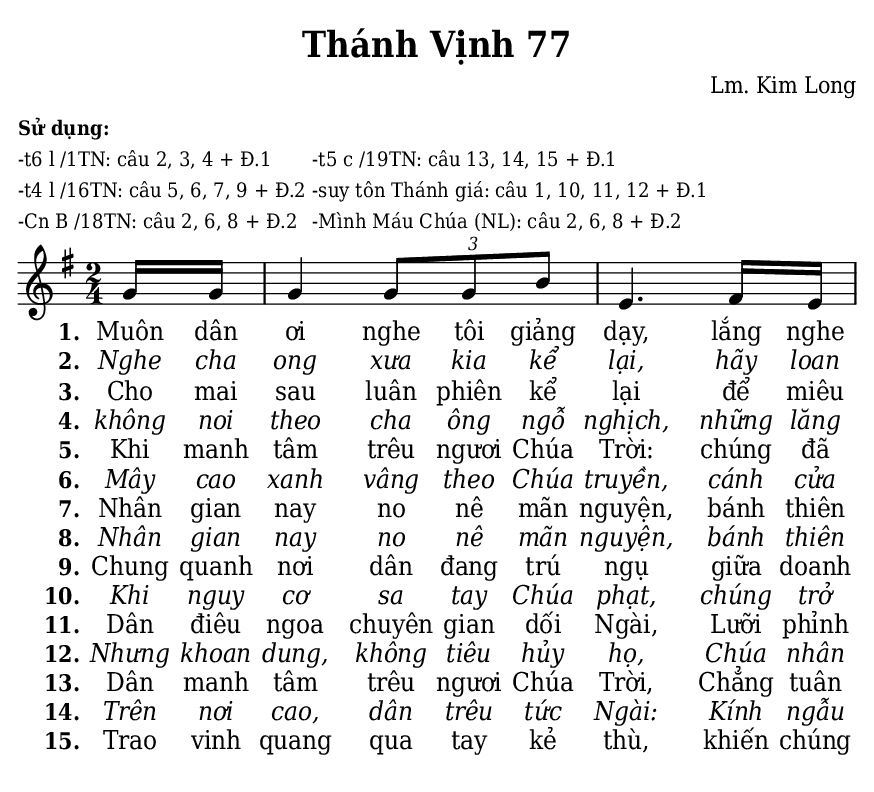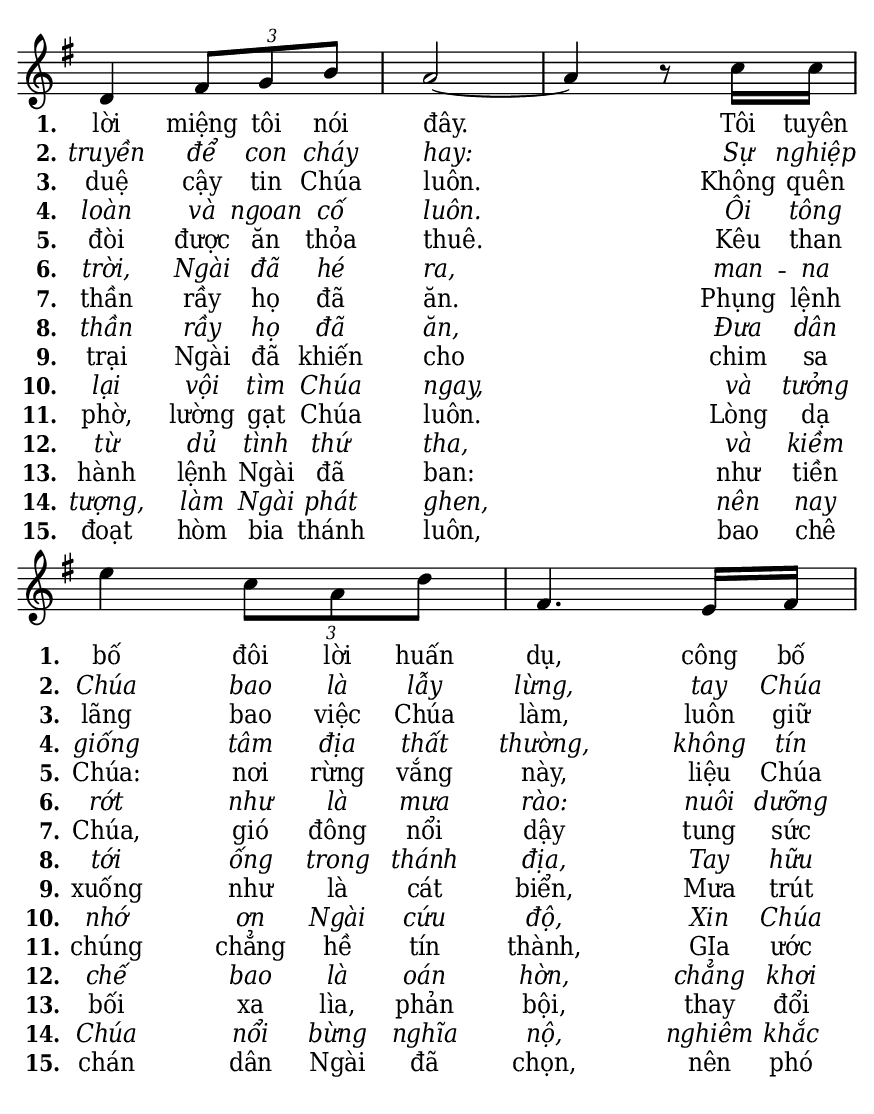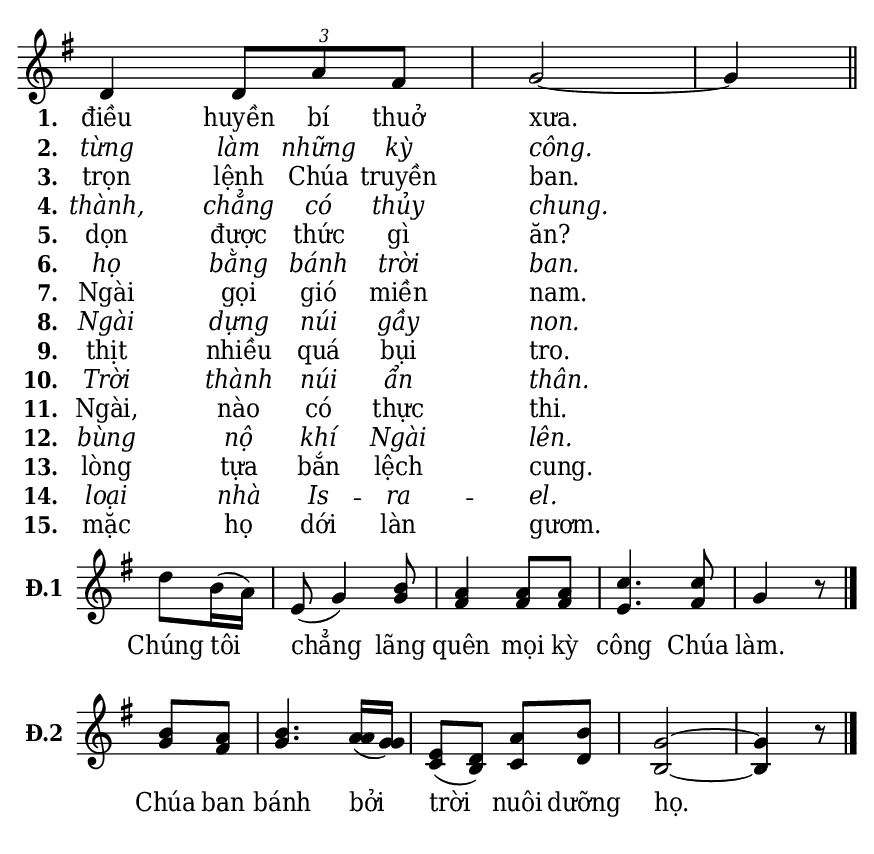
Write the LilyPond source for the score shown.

% Cài đặt chung
\version "2.22.1"
\include "english.ly"

\header {
  title = "Thánh Vịnh 77"
  composer = "Lm. Kim Long"
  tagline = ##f
}

% mã nguồn cho những chức năng chưa hỗ trợ trong phiên bản lilypond hiện tại
% cung cấp bởi cộng đồng lilypond khi gửi email đến lilypond-user@gnu.org
% in số phiên khúc trên mỗi dòng
#(define (add-grob-definition grob-name grob-entry)
     (set! all-grob-descriptions
           (cons ((@@ (lily) completize-grob-entry)
                  (cons grob-name grob-entry))
                 all-grob-descriptions)))

#(add-grob-definition
    'StanzaNumberSpanner
    `((direction . ,LEFT)
      (font-series . bold)
      (padding . 1.0)
      (side-axis . ,X)
      (stencil . ,ly:text-interface::print)
      (X-offset . ,ly:side-position-interface::x-aligned-side)
      (Y-extent . ,grob::always-Y-extent-from-stencil)
      (meta . ((class . Spanner)
               (interfaces . (font-interface
                              side-position-interface
                              stanza-number-interface
                              text-interface))))))

\layout {
    \context {
      \Global
      \grobdescriptions #all-grob-descriptions
    }
    \context {
      \Score
      \remove Stanza_number_align_engraver
      \consists
        #(lambda (context)
           (let ((texts '())
                 (syllables '()))
             (make-engraver
              (acknowledgers
               ((stanza-number-interface engraver grob source-engraver)
                  (set! texts (cons grob texts)))
               ((lyric-syllable-interface engraver grob source-engraver)
                  (set! syllables (cons grob syllables))))
              ((stop-translation-timestep engraver)
                 (for-each
                  (lambda (text)
                    (for-each
                     (lambda (syllable)
                       (ly:pointer-group-interface::add-grob
                        text
                        'side-support-elements
                        syllable))
                     syllables))
                  texts)
                 (set! syllables '())))))
    }
    \context {
      \Lyrics
      \remove Stanza_number_engraver
      \consists
        #(lambda (context)
           (let ((text #f)
                 (last-stanza #f))
             (make-engraver
              ((process-music engraver)
                 (let ((stanza (ly:context-property context 'stanza #f)))
                   (if (and stanza (not (equal? stanza last-stanza)))
                       (let ((column (ly:context-property context
'currentCommandColumn)))
                         (set! last-stanza stanza)
                         (if text
                             (ly:spanner-set-bound! text RIGHT column))
                         (set! text (ly:engraver-make-grob engraver
'StanzaNumberSpanner '()))
                         (ly:grob-set-property! text 'text stanza)
                         (ly:spanner-set-bound! text LEFT column)))))
              ((finalize engraver)
                 (if text
                     (let ((column (ly:context-property context
'currentCommandColumn)))
                       (ly:spanner-set-bound! text RIGHT column)))))))
      \override StanzaNumberSpanner.horizon-padding = 10000
    }
}

stanzaReminderOff =
  \temporary \override StanzaNumberSpanner.after-line-breaking =
     #(lambda (grob)
        ;; Can be replaced with (not (first-broken-spanner? grob)) in 2.23.
        (if (let ((siblings (ly:spanner-broken-into (ly:grob-original grob))))
              (and (pair? siblings)
                   (not (eq? grob (car siblings)))))
            (ly:grob-suicide! grob)))

stanzaReminderOn = \undo \stanzaReminderOff
% kết thúc mã nguồn

% Nhạc
nhacPhanMot = \relative c'' {
  \key g \major
  \time 2/4
  \partial 8 g16 g |
  g4 \tuplet 3/2 { g8 g b } |
  e,4. fs16 e |
  d4 \tuplet 3/2 { fs8 g b } |
  a2 ~ |
  a4 r8 c16 c |
  e4 \tuplet 3/2 { c8 a d } |
  fs,4. e16 fs |
  d4 \tuplet 3/2 { d8 a' fs } |
  g2 ~ |
  g4 \bar "||"
}

nhacPhanHai = \relative c'' {
  \key g \major
  \time 2/4
  \partial 4 d8 b16 (a) |
  e8 (g4)
  <<
    {
      b8 |
      a4 a8 a |
      c4. c8
    }
    {
      g8 |
      fs4 fs8 fs |
      e4. fs8
    }
  >>
  g4 r8 \bar "|."
}

nhacPhanBa = \relative c'' {
  \key g \major
  \time 2/4
  \partial 4
  <<
    {
      b8 a |
      b4. a16 (g) |
      e8 (d) a' b |
      g2 ~ |
      g4 r8 \bar "|."
    }
    {
      g8 fs |
      g4. a16 (g) |
      c,8 (b) c d |
      b2 ~ |
      b4 r8
    }
  >>
}

% Lời
loiPhanMot = \lyricmode {
  <<
    {
      \set stanza = "1."
      Muôn dân ơi nghe tôi giảng dạy,
      lắng nghe lời miệng tôi nói đây.
      Tôi tuyên bố đôi lời huấn dụ,
      công bố điều huyền bí thuở xưa.
    }
    \new Lyrics {
	    \set associatedVoice = "beSop"
	    \set stanza = "2."
      \override Lyrics.LyricText.font-shape = #'italic
      Nghe cha ong xưa kia kể lại,
      hãy loan truyền để con cháy hay:
      Sự nghiệp Chúa bao là lẫy lừng,
      tay Chúa từng làm những kỳ công.
    }
    \new Lyrics {
	    \set associatedVoice = "beSop"
	    \set stanza = "3."
      Cho mai sau luân phiên kể lại
      để miêu duệ cậy tin Chúa luôn.
      Không quên lãng bao việc Chúa làm,
      luôn giữ trọn lệnh Chúa truyền ban.
    }
    \new Lyrics {
	    \set associatedVoice = "beSop"
	    \set stanza = "4."
      \override Lyrics.LyricText.font-shape = #'italic
      không noi theo cha ông ngỗ nghịch,
      những lăng loàn và ngoan cố luôn.
      Ôi tông giống tâm địa thất thường,
      không tín thành, chẳng có thủy chung.
    }
    \new Lyrics {
	    \set associatedVoice = "beSop"
	    \set stanza = "5."
      Khi manh tâm trêu ngươi Chúa Trời:
      chúng đã đòi được ăn thỏa thuê.
      Kêu than Chúa: nơi rừng vắng này,
      liệu Chúa dọn được thức gì ăn?
    }
    \new Lyrics {
	    \set associatedVoice = "beSop"
	    \set stanza = "6."
      \override Lyrics.LyricText.font-shape = #'italic
      Mây cao xanh vâng theo Chúa truyền,
      cánh cửa trời, Ngài đã hé ra,
      man -- na rớt như là mưa rào:
      nuôi dưỡng họ bằng bánh trời ban.
    }
    \new Lyrics {
	    \set associatedVoice = "beSop"
	    \set stanza = "7."
      Nhân gian nay no nê mãn nguyện,
      bánh thiên thần rầy họ đã ăn.
      Phụng lệnh Chúa, gió đông nổi dậy
      tung sức Ngài gọi gió miền nam.
    }
    \new Lyrics {
	    \set associatedVoice = "beSop"
	    \set stanza = "8."
      \override Lyrics.LyricText.font-shape = #'italic
      Nhân gian nay no nê mãn nguyện,
      bánh thiên thần rầy họ đã ăn,
      Đưa dân tới ống trong thánh địa,
      Tay hữu Ngài dựng núi gầy non.
    }
    \new Lyrics {
	    \set associatedVoice = "beSop"
	    \set stanza = "9."
      Chung quanh nơi dân đang trú ngụ
      giữa doanh trại Ngài đã khiến cho
      chim sa xuống như là cát biển,
      Mưa trút thịt nhiều quá bụi tro.
    }
    \new Lyrics {
	    \set associatedVoice = "beSop"
	    \set stanza = "10."
      \override Lyrics.LyricText.font-shape = #'italic
      Khi nguy cơ sa tay Chúa phạt,
      chúng trở lại vội tìm Chúa ngay,
      và tưởng nhớ ơn Ngài cứu độ,
      Xin Chúa Trời thành núi ẩn thân.
    }
    \new Lyrics {
	    \set associatedVoice = "beSop"
	    \set stanza = "11."
      Dân điêu ngoa chuyên gian dối Ngài,
      Lưỡi phỉnh phờ, lường gạt Chúa luôn.
      Lòng dạ chúng chẳng hề tín thành,
      GIa ước Ngài, nào có thực thi.
    }
    \new Lyrics {
	    \set associatedVoice = "beSop"
	    \set stanza = "12."
      \override Lyrics.LyricText.font-shape = #'italic
      Nhưng khoan dung, không tiêu hủy họ,
      Chúa nhân từ dủ tình thứ tha,
      và kiềm chế bao là oán hờn,
      chẳng khơi bùng nộ khí Ngài lên.
    }
    \new Lyrics {
	    \set associatedVoice = "beSop"
	    \set stanza = "13."
      Dân manh tâm trêu ngươi Chúa Trời,
      Chẳng tuân hành lệnh Ngài đã ban:
      như tiền bối xa lìa, phản bội,
      thay đổi lòng tựa bắn lệch cung.
    }
    \new Lyrics {
	    \set associatedVoice = "beSop"
	    \set stanza = "14."
      \override Lyrics.LyricText.font-shape = #'italic
      Trên nơi cao, dân trêu tức Ngài:
      Kính ngẫu tượng, làm Ngài phát ghen,
      nên nay Chúa nổi bừng nghĩa nộ,
      nghiêm khắc loại nhà Is -- ra -- el.
    }
    \new Lyrics {
	    \set associatedVoice = "beSop"
	    \set stanza = "15."
      Trao vinh quang qua tay kẻ thù,
      khiến chúng đoạt hòm bia thánh luôn,
      bao chê chán dân Ngài đã chọn,
      nên phó mặc họ dới làn gươm.
    }
  >>
}

loiPhanHai = \lyricmode {
  Chúng tôi chẳng lãng quên mọi kỳ công Chúa làm.
}

loiPhanBa = \lyricmode {
  Chúa ban bánh bởi trời nuôi dưỡng họ.
}


% Dàn trang
\paper {
  #(set-paper-size "a5")
  top-margin = 3\mm
  bottom-margin = 3\mm
  left-margin = 3\mm
  right-margin = 3\mm
  indent = #0
  #(define fonts
	 (make-pango-font-tree "Deja Vu Serif Condensed"
	 		       "Deja Vu Serif Condensed"
			       "Deja Vu Serif Condensed"
			       (/ 20 20)))
  print-page-number = ##f
  ragged-bottom = ##t
}

\markup {
  \vspace #1
  %\fill-line {
    \column {
      \left-align {
        \line { \bold \small "Sử dụng:" }
        \line { \small "-t6 l /1TN: câu 2, 3, 4 + Đ.1" }
        \line { \small "-t4 l /16TN: câu 5, 6, 7, 9 + Đ.2" }
        \line { \small "-Cn B /18TN: câu 2, 6, 8 + Đ.2" }
      }
    }
    \column {
      \left-align {
        \line { \small " " }
        \line { \small "-t5 c /19TN: câu 13, 14, 15 + Đ.1" }
        \line { \small "-suy tôn Thánh giá: câu 1, 10, 11, 12 + Đ.1" }
        \line { \small "-Mình Máu Chúa (NL): câu 2, 6, 8 + Đ.2" }
      }
    }
  %}
}

\score {
  <<
    \new Staff <<
        \clef treble
        \new Voice = beSop {
          \nhacPhanMot
        }
      \new Lyrics \lyricsto beSop \loiPhanMot
    >>
  >>
  \layout {
    \override Lyrics.LyricSpace.minimum-distance = #1
    \override Score.BarNumber.break-visibility = ##(#f #f #f)
    \override Score.SpacingSpanner.uniform-stretching = ##t
    ragged-last = ##f
  }
}

\score {
  <<
    \new Staff \with {
      \remove "Time_signature_engraver"
      instrumentName = \markup { \bold "Đ.1" }} <<
        \clef treble
        \new Voice = beSop {
          \nhacPhanHai
        }
      \new Lyrics \lyricsto beSop \loiPhanHai
    >>
  >>
  \layout {
    indent = 10
    \override Lyrics.LyricSpace.minimum-distance = #0.6
    \override Score.BarNumber.break-visibility = ##(#f #f #f)
    \override Score.SpacingSpanner.uniform-stretching = ##t
    ragged-last = ##f
  }
}

\score {
  <<
    \new Staff \with {
      \remove "Time_signature_engraver"
      instrumentName = \markup { \bold "Đ.2" }} <<
        \clef treble
        \new Voice = beSop {
          \nhacPhanBa
        }
      \new Lyrics \lyricsto beSop \loiPhanBa
    >>
  >>
  \layout {
    indent = 10
    \override Lyrics.LyricSpace.minimum-distance = #0.45
    \override Score.BarNumber.break-visibility = ##(#f #f #f)
    \override Score.SpacingSpanner.uniform-stretching = ##t
    ragged-last = ##f
  }
}
